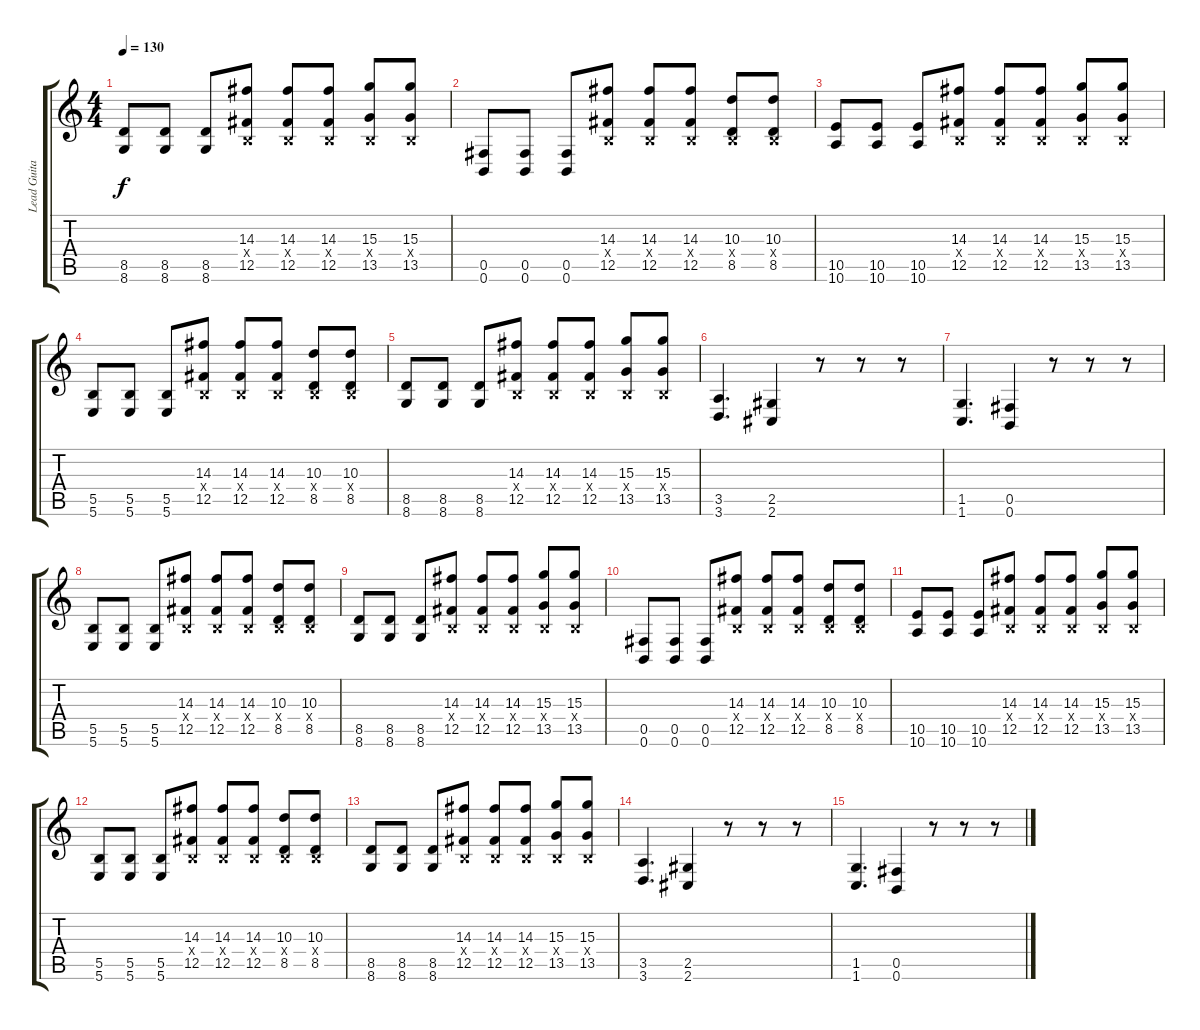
\track ("Lead Guitar" "Lead Guita") {instrument distortionguitar}
\staff {score tabs}
\tuning (Db4 Ab3 E3 B2 Gb2 B1) {hide}
\ts (4 4)
\tempo 130
\clef g2
\ks c
(8.5 8.6).8{dy f} (8.5 8.6).8 (8.5 8.6).8 (14.3 0.4{x} 12.5).8 (14.3 0.4{x} 12.5).8 (14.3 0.4{x} 12.5).8 (15.3 0.4{x} 13.5).8 (15.3 0.4{x} 13.5).8 |
(0.5 0.6).8 (0.5 0.6).8 (0.5 0.6).8 (14.3 0.4{x} 12.5).8 (14.3 0.4{x} 12.5).8 (14.3 0.4{x} 12.5).8 (10.3 0.4{x} 8.5).8 (10.3 0.4{x} 8.5).8 |
(10.5 10.6).8 (10.5 10.6).8 (10.5 10.6).8 (14.3 0.4{x} 12.5).8 (14.3 0.4{x} 12.5).8 (14.3 0.4{x} 12.5).8 (15.3 0.4{x} 13.5).8 (15.3 0.4{x} 13.5).8 |
(5.5 5.6).8 (5.5 5.6).8 (5.5 5.6).8 (14.3 0.4{x} 12.5).8 (14.3 0.4{x} 12.5).8 (14.3 0.4{x} 12.5).8 (10.3 0.4{x} 8.5).8 (10.3 0.4{x} 8.5).8 |
(8.5 8.6).8 (8.5 8.6).8 (8.5 8.6).8 (14.3 0.4{x} 12.5).8 (14.3 0.4{x} 12.5).8 (14.3 0.4{x} 12.5).8 (15.3 0.4{x} 13.5).8 (15.3 0.4{x} 13.5).8 |
(3.5 3.6).4{d} (2.5 2.6).4 r.8 r.8 r.8 |
(1.5 1.6).4{d} (0.5 0.6).4 r.8 r.8 r.8 |
(5.5 5.6).8 (5.5 5.6).8 (5.5 5.6).8 (14.3 0.4{x} 12.5).8 (14.3 0.4{x} 12.5).8 (14.3 0.4{x} 12.5).8 (10.3 0.4{x} 8.5).8 (10.3 0.4{x} 8.5).8 |
(8.5 8.6).8 (8.5 8.6).8 (8.5 8.6).8 (14.3 0.4{x} 12.5).8 (14.3 0.4{x} 12.5).8 (14.3 0.4{x} 12.5).8 (15.3 0.4{x} 13.5).8 (15.3 0.4{x} 13.5).8 |
(0.5 0.6).8 (0.5 0.6).8 (0.5 0.6).8 (14.3 0.4{x} 12.5).8 (14.3 0.4{x} 12.5).8 (14.3 0.4{x} 12.5).8 (10.3 0.4{x} 8.5).8 (10.3 0.4{x} 8.5).8 |
(10.5 10.6).8 (10.5 10.6).8 (10.5 10.6).8 (14.3 0.4{x} 12.5).8 (14.3 0.4{x} 12.5).8 (14.3 0.4{x} 12.5).8 (15.3 0.4{x} 13.5).8 (15.3 0.4{x} 13.5).8 |
(5.5 5.6).8 (5.5 5.6).8 (5.5 5.6).8 (14.3 0.4{x} 12.5).8 (14.3 0.4{x} 12.5).8 (14.3 0.4{x} 12.5).8 (10.3 0.4{x} 8.5).8 (10.3 0.4{x} 8.5).8 |
(8.5 8.6).8 (8.5 8.6).8 (8.5 8.6).8 (14.3 0.4{x} 12.5).8 (14.3 0.4{x} 12.5).8 (14.3 0.4{x} 12.5).8 (15.3 0.4{x} 13.5).8 (15.3 0.4{x} 13.5).8 |
(3.5 3.6).4{d} (2.5 2.6).4 r.8 r.8 r.8 |
(1.5 1.6).4{d} (0.5 0.6).4 r.8 r.8 r.8
